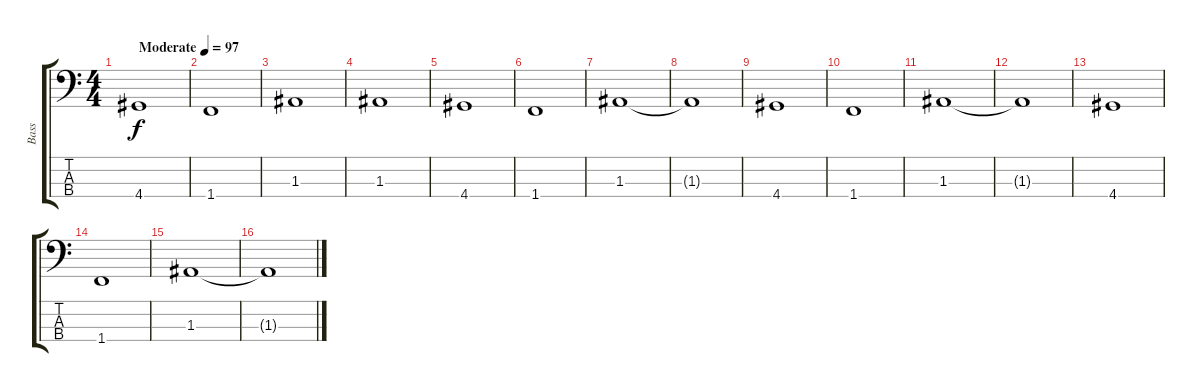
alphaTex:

\track ("Bass" "Bass") {instrument electricbassfinger}
\staff {score tabs}
\tuning (G2 D2 A1 E1) {hide}
\ts (4 4)
\tempo (97 "Moderate")
\clef f4
\ks c
4.4.1{dy f instrument electricbassfinger} |
1.4.1 |
1.3.1 |
1.3.1 |
4.4.1 |
1.4.1 |
1.3.1 |
1.3{t}.1 |
4.4.1 |
1.4.1 |
1.3.1 |
1.3{t}.1 |
4.4.1 |
1.4.1 |
1.3.1 |
1.3{t}.1
